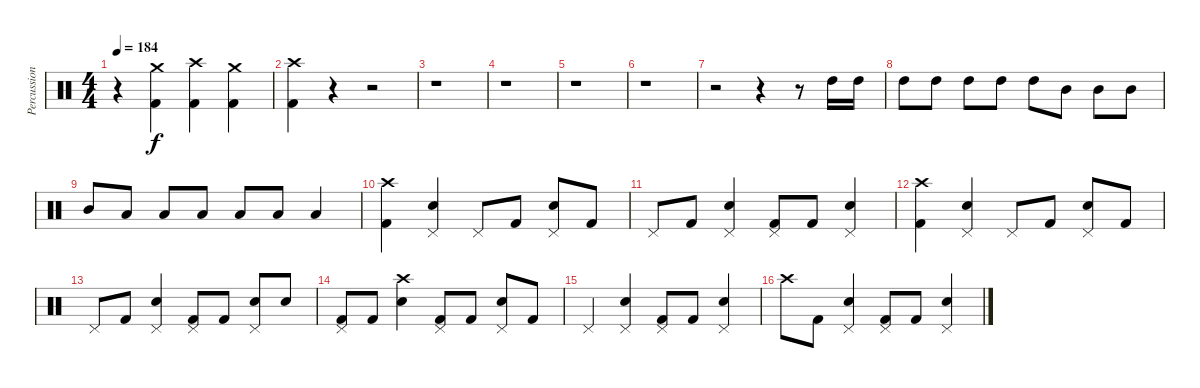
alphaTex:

\track ("Percussions" "Percussion") {instrument percussion}
\staff {score}
\articulation defaults
\ts (4 4)
\tempo 184
\clef neutral
\ks c
r.4{dy f} ("Crash medium (hit)" "Kick (hit) 2").4 ("Crash high (hit)" "Kick (hit) 2").4 ("Crash medium (hit)" "Kick (hit) 2").4 |
("Crash high (hit)" "Kick (hit) 2").4 r.4 r.2 |
r.1 |
r.1 |
r.1 |
r.1 |
r.2 r.4 r.8 "High Tom (hit)".16 "High Tom (hit)".16 |
"High Tom (hit)".8 "High Tom (hit)".8 "High Tom (hit)".8 "High Tom (hit)".8 "High Tom (hit)".8 "Mid Tom (hit)".8 "Mid Tom (hit)".8 "Mid Tom (hit)".8 |
"Mid Tom (hit)".8 "Low Tom (hit)".8 "Low Tom (hit)".8 "Low Tom (hit)".8 "Low Tom (hit)".8 "Low Tom (hit)".8 "Low Tom (hit)".4 |
("Crash high (hit)" "Kick (hit) 2").4 ("Pedal Hi-Hat (hit)" "Electric Snare (hit)").4 "Pedal Hi-Hat (hit)".8 "Kick (hit) 2".8 ("Pedal Hi-Hat (hit)" "Electric Snare (hit)").8 "Kick (hit) 2".8 |
"Pedal Hi-Hat (hit)".8 "Kick (hit) 2".8 ("Pedal Hi-Hat (hit)" "Electric Snare (hit)").4 ("Pedal Hi-Hat (hit)" "Kick (hit) 2").8 "Kick (hit) 2".8 ("Pedal Hi-Hat (hit)" "Electric Snare (hit)").4 |
("Crash high (hit)" "Kick (hit) 2").4 ("Pedal Hi-Hat (hit)" "Electric Snare (hit)").4 "Pedal Hi-Hat (hit)".8 "Kick (hit) 2".8 ("Pedal Hi-Hat (hit)" "Electric Snare (hit)").8 "Kick (hit) 2".8 |
"Pedal Hi-Hat (hit)".8 "Kick (hit) 2".8 ("Pedal Hi-Hat (hit)" "Electric Snare (hit)").4 ("Pedal Hi-Hat (hit)" "Kick (hit) 2").8 "Kick (hit) 2".8 ("Pedal Hi-Hat (hit)" "Electric Snare (hit)").8 "Electric Snare (hit)".8 |
("Pedal Hi-Hat (hit)" "Kick (hit) 2").8 "Kick (hit) 2".8 ("Crash high (hit)" "Electric Snare (hit)").4 ("Pedal Hi-Hat (hit)" "Kick (hit) 2").8 "Kick (hit) 2".8 ("Pedal Hi-Hat (hit)" "Electric Snare (hit)").8 "Kick (hit) 2".8 |
"Pedal Hi-Hat (hit)".4 ("Pedal Hi-Hat (hit)" "Electric Snare (hit)").4 ("Pedal Hi-Hat (hit)" "Kick (hit) 2").8 "Kick (hit) 2".8 ("Pedal Hi-Hat (hit)" "Electric Snare (hit)").4 |
"Crash high (hit)".8 "Kick (hit) 2".8 ("Pedal Hi-Hat (hit)" "Electric Snare (hit)").4 ("Pedal Hi-Hat (hit)" "Kick (hit) 2").8 "Kick (hit) 2".8 ("Pedal Hi-Hat (hit)" "Electric Snare (hit)").4
